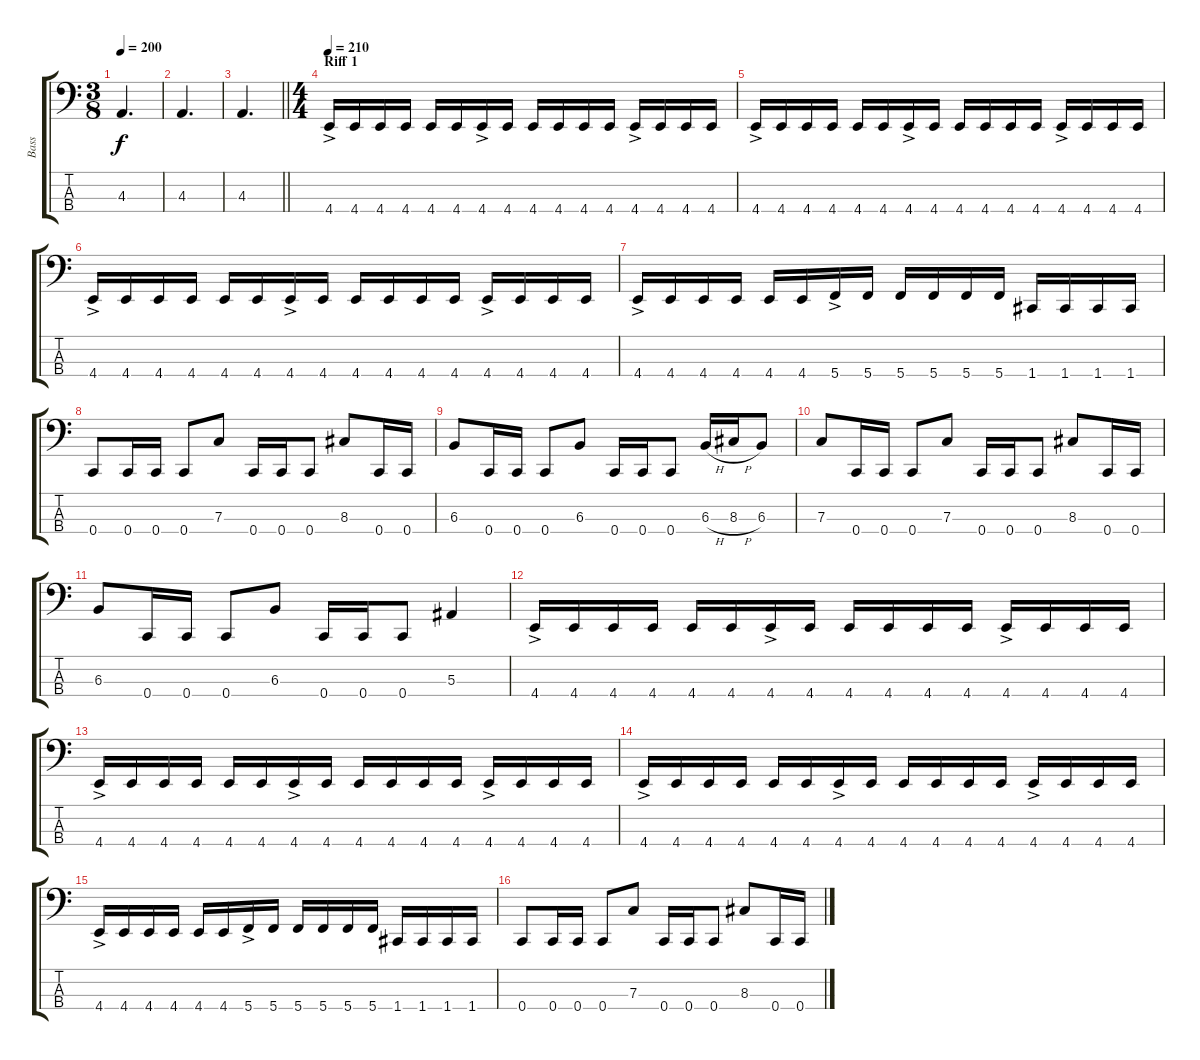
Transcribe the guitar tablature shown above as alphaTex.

\track ("Bass" "Bass") {instrument electricbasspick}
\staff {score tabs}
\tuning (Eb2 Bb1 F1 C1) {hide}
\ts (3 8)
\tempo 200
\clef f4
\ks c
4.3.4{d dy f} |
4.3.4{d} |
\barLineRight lightlight
4.3.4{d} |
\ts (4 4)
\section ("" "Riff 1")
\tempo 210
4.4{ac}.16 4.4.16 4.4.16 4.4.16 4.4.16 4.4.16 4.4{ac}.16 4.4.16 4.4.16 4.4.16 4.4.16 4.4.16 4.4{ac}.16 4.4.16 4.4.16 4.4.16 |
4.4{ac}.16 4.4.16 4.4.16 4.4.16 4.4.16 4.4.16 4.4{ac}.16 4.4.16 4.4.16 4.4.16 4.4.16 4.4.16 4.4{ac}.16 4.4.16 4.4.16 4.4.16 |
4.4{ac}.16 4.4.16 4.4.16 4.4.16 4.4.16 4.4.16 4.4{ac}.16 4.4.16 4.4.16 4.4.16 4.4.16 4.4.16 4.4{ac}.16 4.4.16 4.4.16 4.4.16 |
4.4{ac}.16 4.4.16 4.4.16 4.4.16 4.4.16 4.4.16 5.4{ac}.16 5.4.16 5.4.16 5.4.16 5.4.16 5.4.16 1.4.16 1.4.16 1.4.16 1.4.16 |
0.4.8 0.4.16 0.4.16 0.4.8 7.3.8 0.4.16 0.4.16 0.4.8 8.3.8 0.4.16 0.4.16 |
6.3.8 0.4.16 0.4.16 0.4.8 6.3.8 0.4.16 0.4.16 0.4.8 6.3{h}.16 8.3{h}.16 6.3.8 |
7.3.8 0.4.16 0.4.16 0.4.8 7.3.8 0.4.16 0.4.16 0.4.8 8.3.8 0.4.16 0.4.16 |
6.3.8 0.4.16 0.4.16 0.4.8 6.3.8 0.4.16 0.4.16 0.4.8 5.3.4 |
4.4{ac}.16 4.4.16 4.4.16 4.4.16 4.4.16 4.4.16 4.4{ac}.16 4.4.16 4.4.16 4.4.16 4.4.16 4.4.16 4.4{ac}.16 4.4.16 4.4.16 4.4.16 |
4.4{ac}.16 4.4.16 4.4.16 4.4.16 4.4.16 4.4.16 4.4{ac}.16 4.4.16 4.4.16 4.4.16 4.4.16 4.4.16 4.4{ac}.16 4.4.16 4.4.16 4.4.16 |
4.4{ac}.16 4.4.16 4.4.16 4.4.16 4.4.16 4.4.16 4.4{ac}.16 4.4.16 4.4.16 4.4.16 4.4.16 4.4.16 4.4{ac}.16 4.4.16 4.4.16 4.4.16 |
4.4{ac}.16 4.4.16 4.4.16 4.4.16 4.4.16 4.4.16 5.4{ac}.16 5.4.16 5.4.16 5.4.16 5.4.16 5.4.16 1.4.16 1.4.16 1.4.16 1.4.16 |
0.4.8 0.4.16 0.4.16 0.4.8 7.3.8 0.4.16 0.4.16 0.4.8 8.3.8 0.4.16 0.4.16
